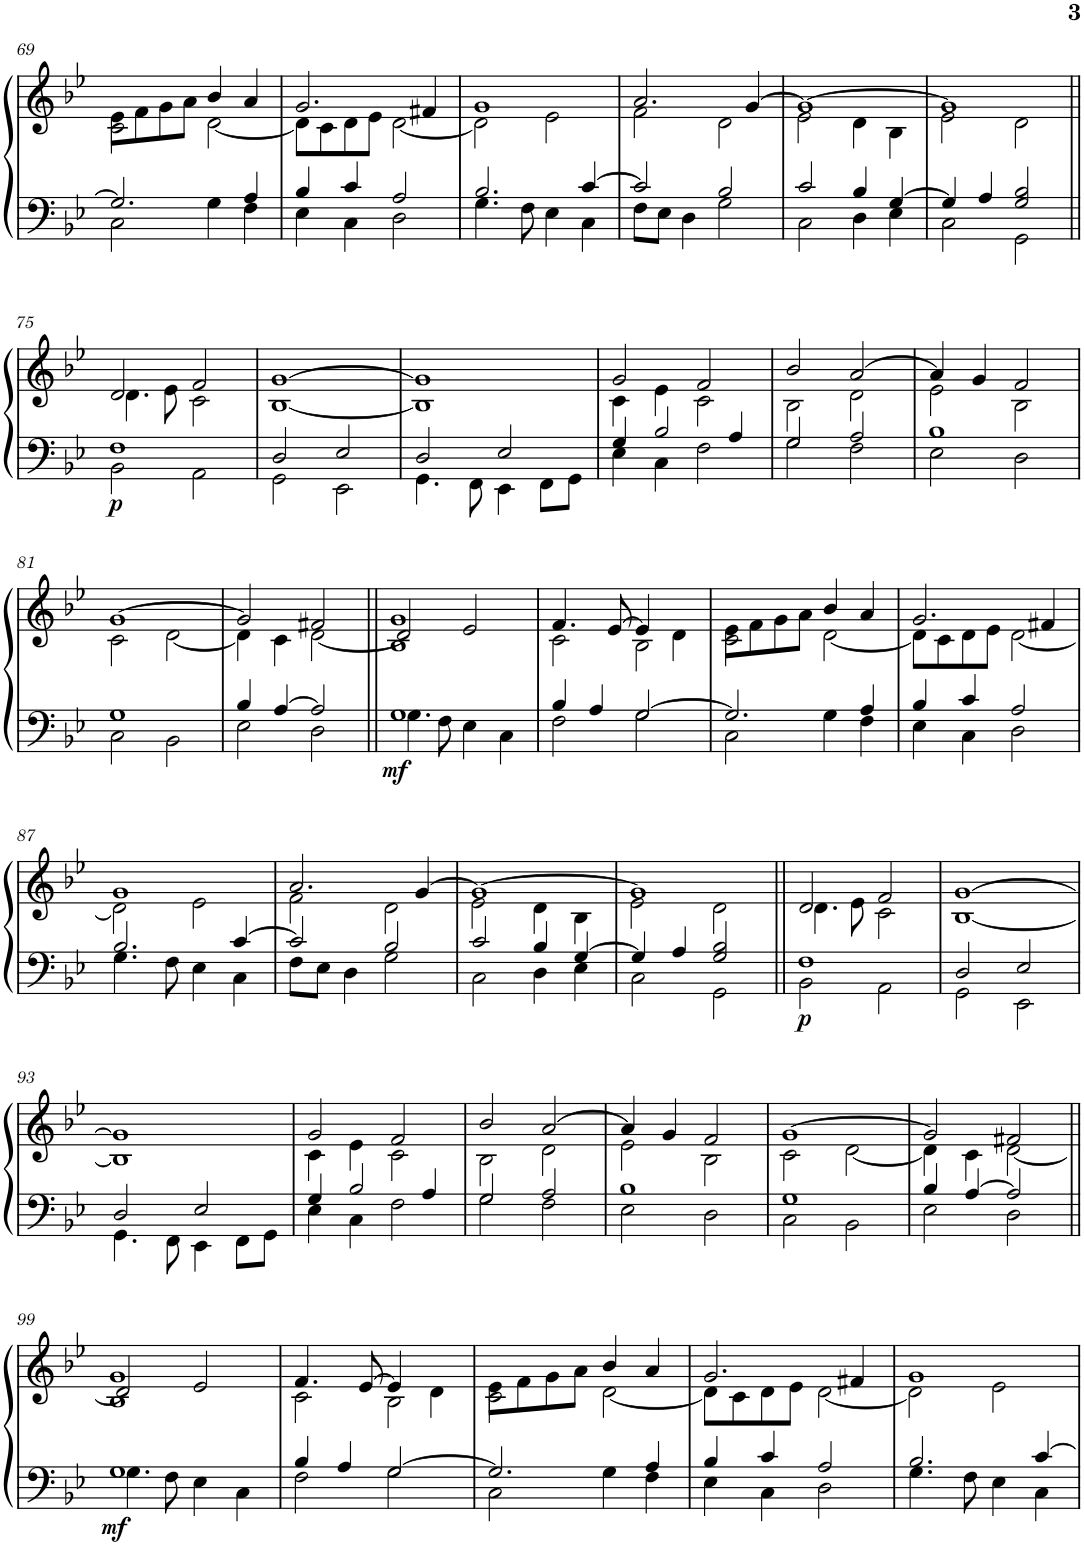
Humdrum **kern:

**kern	**kern	**dynam
*part1	*part1	*part1
*staff2	*staff1	*staff1/2
*I"Órgano	*	*
!!LO:PB:g=z
*clefF4	*clefG2	*
*k[b-e-]	*k[b-e-]	*
*M4/4	*M4/4	*
*met(c)	*met(c)	*
=69	=69	=69
*^	*^	*
2.G/]	2C\	2c\	8e-\L	.
.	.	.	8f\	.
.	.	.	8g\	.
.	.	.	8a\J	.
.	4G\	[<2d\	4b-/	.
4A/	4F\	.	4a/	.
=70	=70	=70	=70	=70
4B-/	4E-\	2.g/	8d\L]	.
.	.	.	8c\	.
4c/	4C\	.	8d\	.
.	.	.	8e-\J	.
2A/	2D\	.	[2d\	.
.	.	4f#X/	.	.
=71	=71	=71	=71	=71
2.B-/	4.G\	2d\]	1g	.
.	8F\	.	.	.
.	4E-\	2e-\	.	.
[4c/	4C\	.	.	.
=72	=72	=72	=72	=72
2c/]	8F\L	2f\	2.a/	.
.	8E-\J	.	.	.
.	4D\	.	.	.
2B-/	2G\	2d\	.	.
.	.	.	[4g/	.
=73	=73	=73	=73	=73
2c/	2C\	2e-\	1g_	.
4B-/	4D\	4d\	.	.
[4G/	4E-\	4B-\	.	.
=74	=74	=74	=74	=74
4G/]	2C\	2e-\	1g]	.
4A/	.	.	.	.
2G/ 2B-/	2GG\	2d\	.	.
!!LO:LB:g=z	!!
=75||	=75||	=75||	=75||	=75||
!	!	!	!	!LO:DY:b=2
1F	2BB-\	2d/	4.d\	p
.	.	.	8e-\	.
.	2AA\	2f/	2c\	.
*	*	*v	*v	*
=76	=76	=76	=76
2D/	2GG\	[1B- [1g	.
2E-/	2EE-\	.	.
=77	=77	=77	=77
2D/	4.GG\	1B-] 1g]	.
.	8FF\	.	.
2E-/	4EE-\	.	.
.	8FF\L	.	.
.	8GG\J	.	.
=78	=78	=78	=78
*	*	*^	*
4G/	4E-\	2g/	4c\	.
2B-/	4C\	.	4e-\	.
.	2F\	2f/	2c\	.
4A/	.	.	.	.
=79	=79	=79	=79	=79
2G/	2G\	2b-/	2B-\	.
2A/	2F\	[2a/	2d\	.
=80	=80	=80	=80	=80
1B-	2E-\	4a/]	2e-\	.
.	.	4g/	.	.
.	2D\	2f/	2B-\	.
!!LO:LB:g=z	!!
=81	=81	=81	=81	=81
1G	2C\	[1g	2c\	.
.	2BB-\	.	[2d\	.
=82	=82	=82	=82	=82
4B-/	2E-\	2g/]	4d\]	.
[4A/	.	.	4c\	.
2A/]	2D\	2f#X/	[2d\	.
=83||	=83||	=83||	=83||	=83||
!	!	!	!	!LO:DY:b=2
1G	4.G\	2d/]	1B- 1g	mf
.	8F\	.	.	.
.	4E-\	2e-/	.	.
.	4C\	.	.	.
=84	=84	=84	=84	=84
2F\	4B-/	2c\	4.f/	.
.	4A/	.	.	.
.	.	.	[8e-/	.
[2G/	2G\	2B-\	4e-/]	.
.	.	.	4d\	.
=85	=85	=85	=85	=85
2.G/]	2C\	2c\	8e-\L	.
.	.	.	8f\	.
.	.	.	8g\	.
.	.	.	8a\J	.
.	4G\	[<2d\	4b-/	.
4A/	4F\	.	4a/	.
=86	=86	=86	=86	=86
4B-/	4E-\	2.g/	8d\L]	.
.	.	.	8c\	.
4c/	4C\	.	8d\	.
.	.	.	8e-\J	.
2A/	2D\	.	[2d\	.
.	.	4f#X/	.	.
!!LO:LB:g=z	!!
=87	=87	=87	=87	=87
2.B-/	4.G\	2d\]	1g	.
.	8F\	.	.	.
.	4E-\	2e-\	.	.
[4c/	4C\	.	.	.
=88	=88	=88	=88	=88
2c/]	8F\L	2f\	2.a/	.
.	8E-\J	.	.	.
.	4D\	.	.	.
2B-/	2G\	2d\	.	.
.	.	.	[4g/	.
=89	=89	=89	=89	=89
2c/	2C\	2e-\	1g_	.
4B-/	4D\	4d\	.	.
[4G/	4E-\	4B-\	.	.
=90	=90	=90	=90	=90
4G/]	2C\	2e-\	1g]	.
4A/	.	.	.	.
2G/ 2B-/	2GG\	2d\	.	.
=91||	=91||	=91||	=91||	=91||
!	!	!	!	!LO:DY:b=2
1F	2BB-\	2d/	4.d\	p
.	.	.	8e-\	.
.	2AA\	2f/	2c\	.
*	*	*v	*v	*
=92	=92	=92	=92
2D/	2GG\	[1B- [1g	.
2E-/	2EE-\	.	.
!!LO:LB:g=z
=93	=93	=93	=93
2D/	4.GG\	1B-] 1g]	.
.	8FF\	.	.
2E-/	4EE-\	.	.
.	8FF\L	.	.
.	8GG\J	.	.
=94	=94	=94	=94
*	*	*^	*
4G/	4E-\	2g/	4c\	.
2B-/	4C\	.	4e-\	.
.	2F\	2f/	2c\	.
4A/	.	.	.	.
=95	=95	=95	=95	=95
2G/	2G\	2b-/	2B-\	.
2A/	2F\	[2a/	2d\	.
=96	=96	=96	=96	=96
1B-	2E-\	4a/]	2e-\	.
.	.	4g/	.	.
.	2D\	2f/	2B-\	.
=97	=97	=97	=97	=97
1G	2C\	[1g	2c\	.
.	2BB-\	.	[2d\	.
=98	=98	=98	=98	=98
4B-/	2E-\	2g/]	4d\]	.
[4A/	.	.	4c\	.
2A/]	2D\	2f#X/	[2d\	.
!!LO:LB:g=z	!!
=99||	=99||	=99||	=99||	=99||
!	!	!	!	!LO:DY:b=2
1G	4.G\	2d/]	1B- 1g	mf
.	8F\	.	.	.
.	4E-\	2e-/	.	.
.	4C\	.	.	.
=100	=100	=100	=100	=100
2F\	4B-/	2c\	4.f/	.
.	4A/	.	.	.
.	.	.	[8e-/	.
[2G/	2G\	2B-\	4e-/]	.
.	.	.	4d\	.
=101	=101	=101	=101	=101
2.G/]	2C\	2c\	8e-\L	.
.	.	.	8f\	.
.	.	.	8g\	.
.	.	.	8a\J	.
.	4G\	[<2d\	4b-/	.
4A/	4F\	.	4a/	.
=102	=102	=102	=102	=102
4B-/	4E-\	2.g/	8d\L]	.
.	.	.	8c\	.
4c/	4C\	.	8d\	.
.	.	.	8e-\J	.
2A/	2D\	.	[2d\	.
.	.	4f#X/	.	.
=103	=103	=103	=103	=103
2.B-/	4.G\	2d\]	1g	.
.	8F\	.	.	.
.	4E-\	2e-\	.	.
[4c/	4C\	.	.	.
*v	*v	*	*	*
*	*v	*v	*
=	=	=
*-	*-	*-
